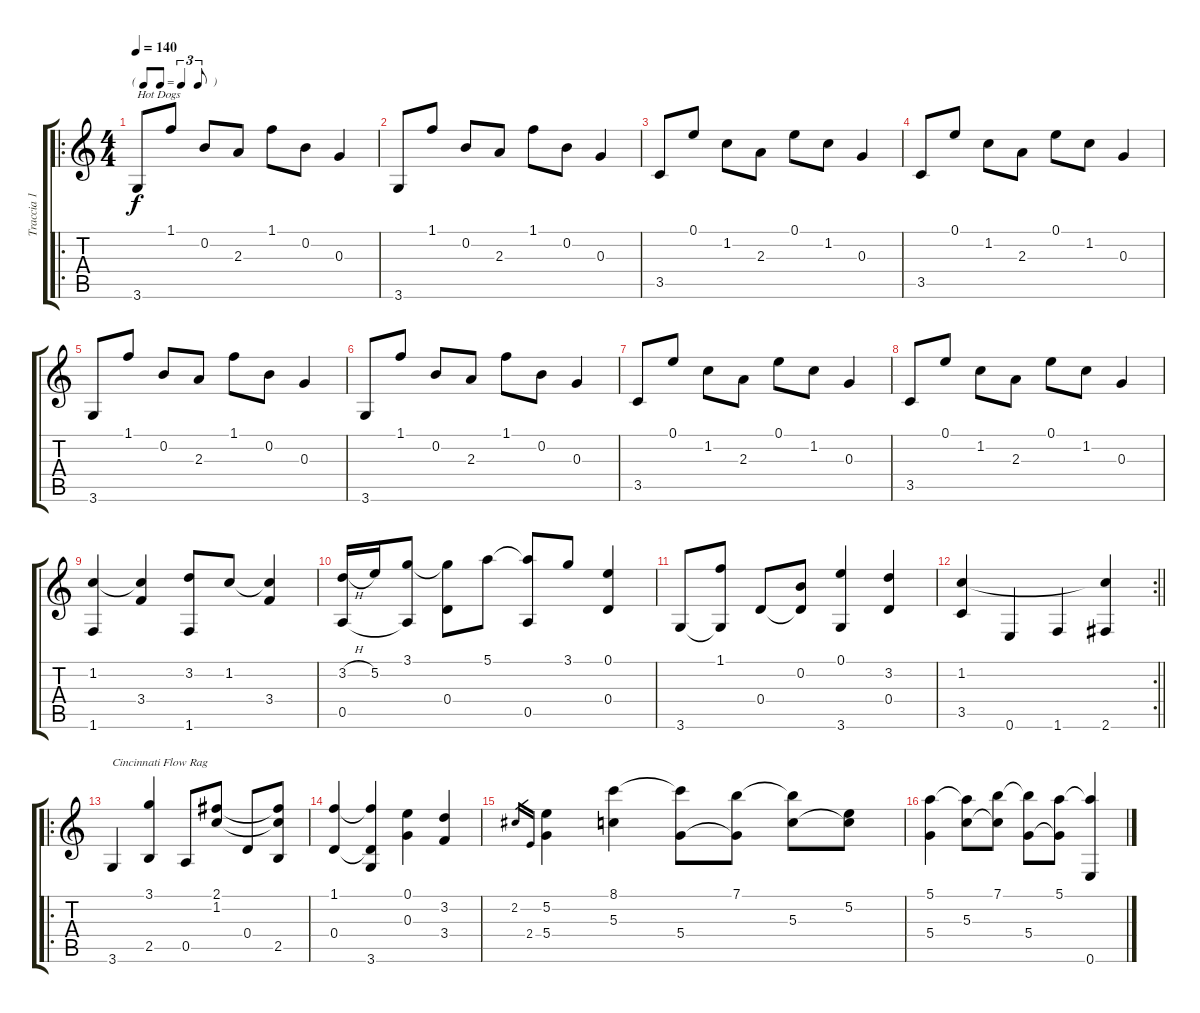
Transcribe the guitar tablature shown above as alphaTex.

\track ("Traccia 1" "Traccia 1") {instrument acousticguitarnylon}
\staff {score tabs}
\tuning (E4 B3 G3 D3 A2 E2) {hide}
\ro
\ts (4 4)
\tf triplet8th
\tempo 140
\clef g2
\ks c
3.6.8{txt "Hot Dogs" dy f instrument acousticguitarnylon} 1.1.8 0.2.8 2.3.8 1.1.8 0.2.8 0.3.4 |
3.6.8 1.1.8 0.2.8 2.3.8 1.1.8 0.2.8 0.3.4 |
3.5.8 0.1.8 1.2.8 2.3.8 0.1.8 1.2.8 0.3.4 |
3.5.8 0.1.8 1.2.8 2.3.8 0.1.8 1.2.8 0.3.4 |
3.6.8 1.1.8 0.2.8 2.3.8 1.1.8 0.2.8 0.3.4 |
3.6.8 1.1.8 0.2.8 2.3.8 1.1.8 0.2.8 0.3.4 |
3.5.8 0.1.8 1.2.8 2.3.8 0.1.8 1.2.8 0.3.4 |
3.5.8 0.1.8 1.2.8 2.3.8 0.1.8 1.2.8 0.3.4 |
(1.2 1.6).4 (1.2{t} 3.4).4 (3.2 1.6).8 1.2.8 (1.2{t} 3.4).4 |
(3.2{h} 0.5).16 5.2.16 (3.1 0.5{t}).8 (3.1{t} 0.4).8 5.1.8 (5.1{t} 0.5).8 3.1.8 (0.1 0.4).4 |
3.6.8 (1.1 3.6{t}).8 0.4.8 (0.2 0.4{t}).8 (0.1 3.6).4 (3.2 0.4).4 |
\rc 2
\barLineRight lightlight
(1.2 3.5).4 0.6.4 1.6.4 (1.2{t} 2.6).4 |
\ro
3.6.4{txt "Cincinnati Flow Rag"} (3.1 2.5).4 0.5.8 (2.1 1.2).8 0.4.8 (2.1{t} 1.2{t} 2.5).8 |
(1.1 0.4).4 (1.1{t} 0.4{t} 3.6).4 (0.1 0.3).4 (3.2 3.4).4 |
2.2.16{gr} 2.4.16{gr} (5.2 5.4).4 (8.1 5.3).4 (8.1{t} 5.4).8 (7.1 5.4{t}).8 (7.1{t} 5.3).8 (5.2 5.3{t}).8 |
(5.1 5.4).4 (5.1{t} 5.3).8 (7.1 5.3{t}).8 (7.1{t} 5.4).8 (5.1 5.4{t}).8 (5.1{t} 0.6).4
